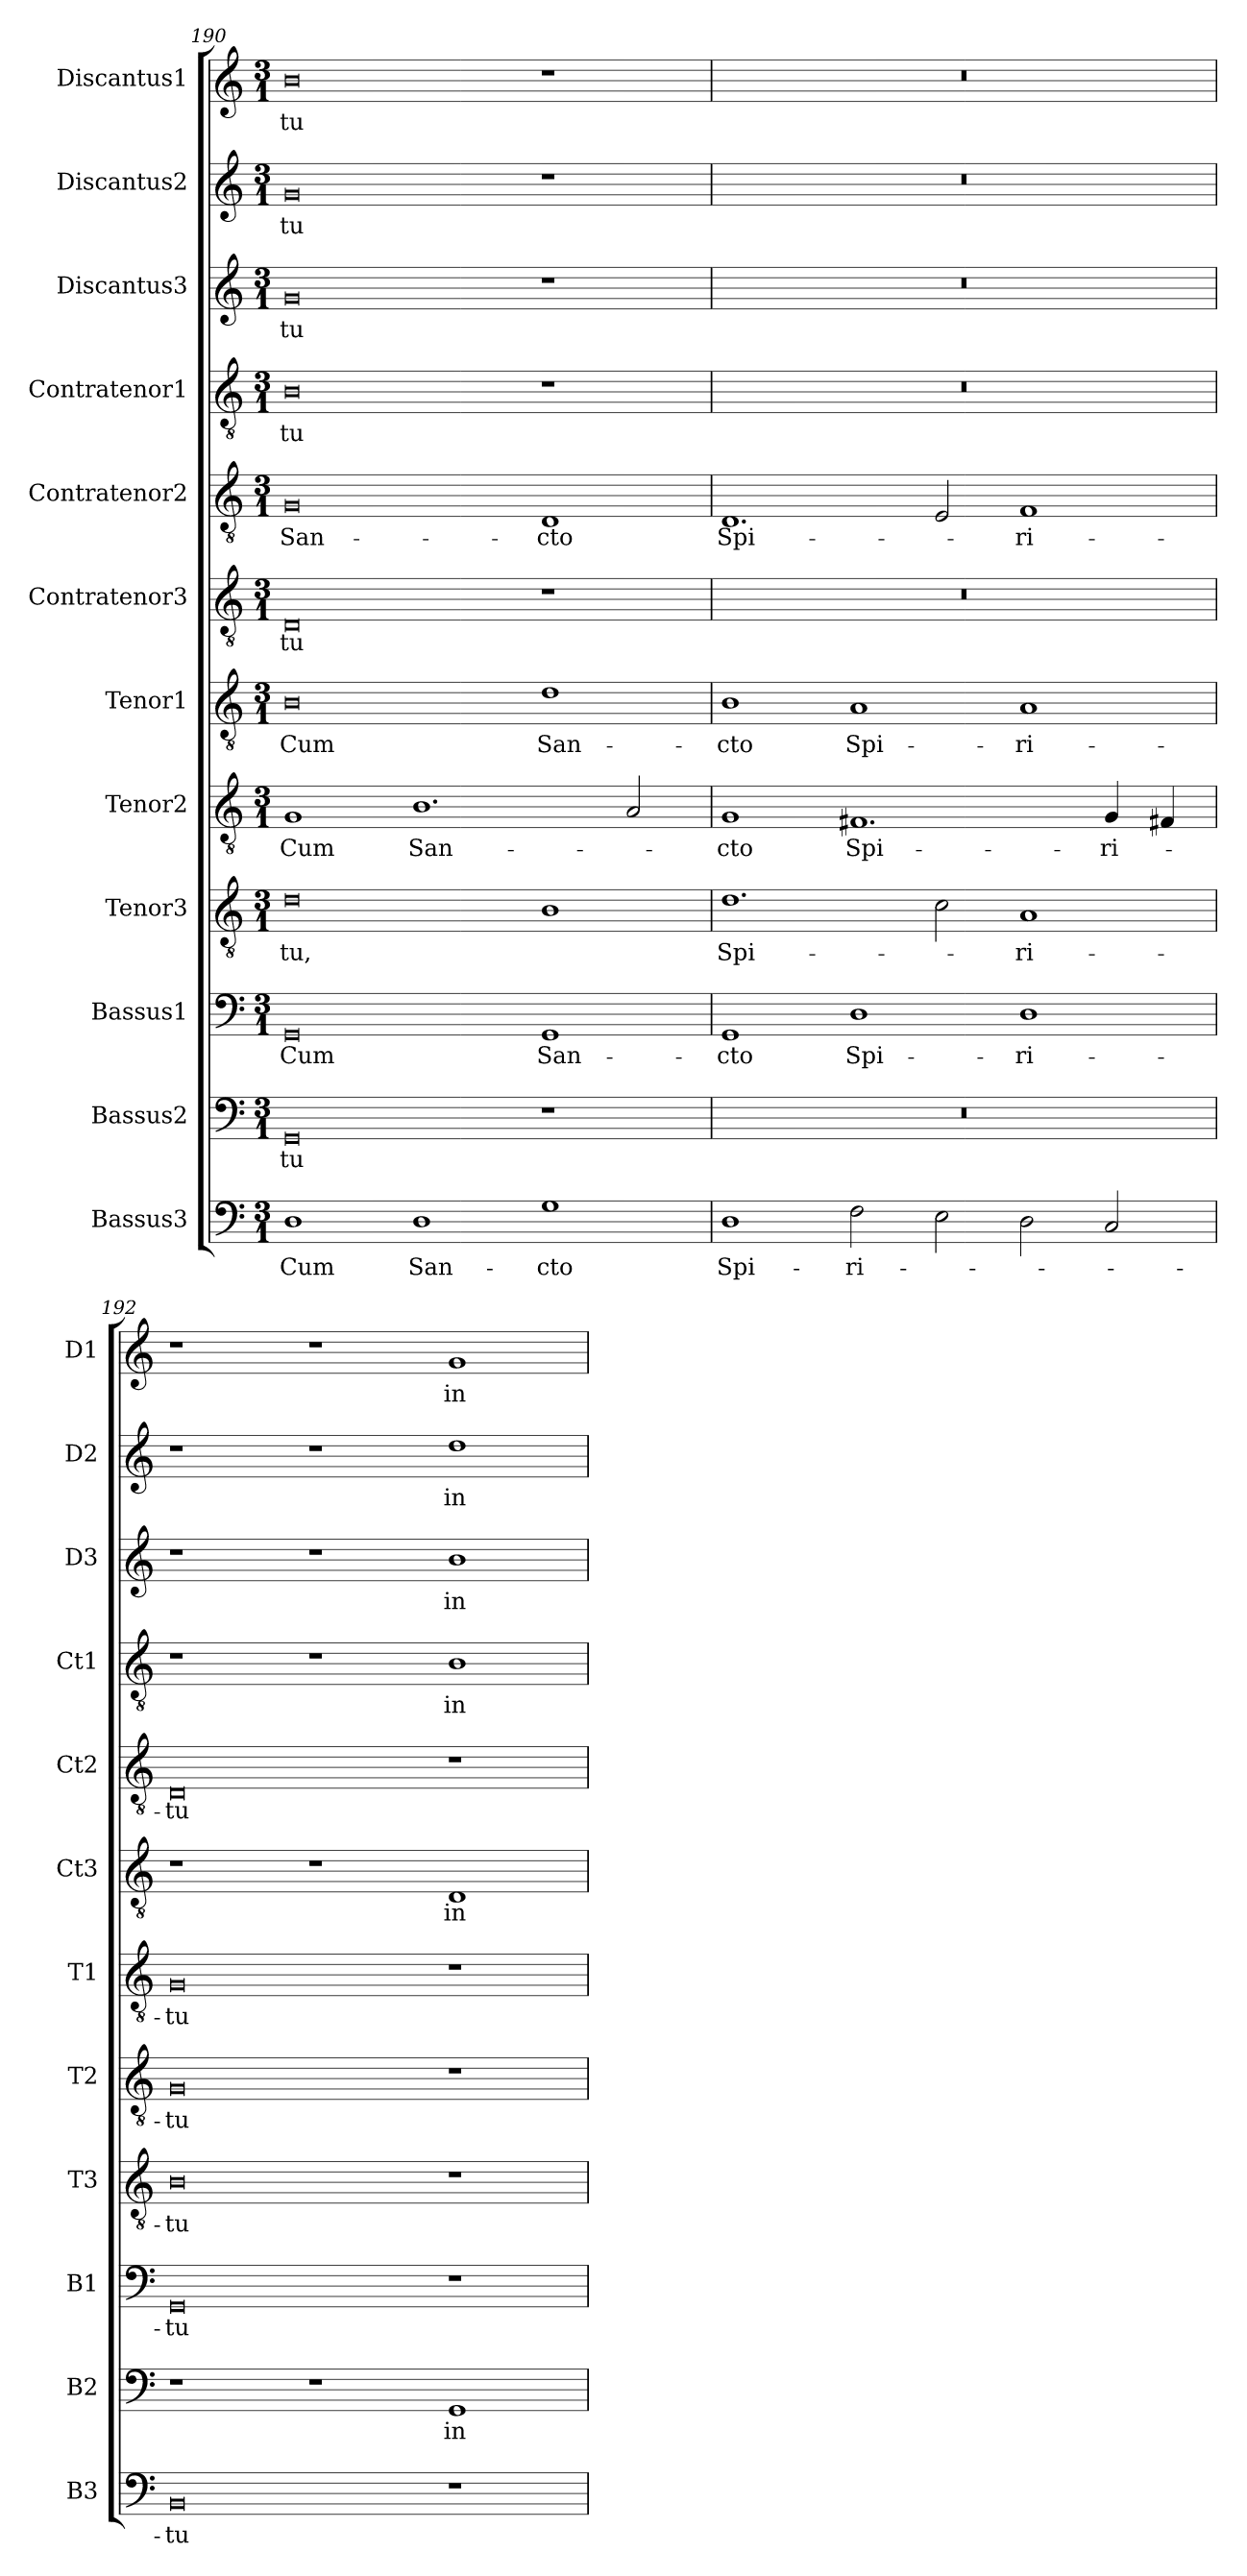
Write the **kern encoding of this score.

**kern	**text	**kern	**text	**kern	**text	**kern	**text	**kern	**text	**kern	**text	**kern	**text	**kern	**text	**kern	**text	**kern	**text	**kern	**text	**kern	**text
*part12	*part12	*part11	*part11	*part10	*part10	*part9	*part9	*part8	*part8	*part7	*part7	*part6	*part6	*part5	*part5	*part4	*part4	*part3	*part3	*part2	*part2	*part1	*part1
*staff12	*staff12	*staff11	*staff11	*staff10	*staff10	*staff9	*staff9	*staff8	*staff8	*staff7	*staff7	*staff6	*staff6	*staff5	*staff5	*staff4	*staff4	*staff3	*staff3	*staff2	*staff2	*staff1	*staff1
*I"Bassus3	*	*I"Bassus2	*	*I"Bassus1	*	*I"Tenor3	*	*I"Tenor2	*	*I"Tenor1	*	*I"Contratenor3	*	*I"Contratenor2	*	*I"Contratenor1	*	*I"Discantus3	*	*I"Discantus2	*	*I"Discantus1	*
*I'B3	*	*I'B2	*	*I'B1	*	*I'T3	*	*I'T2	*	*I'T1	*	*I'Ct3	*	*I'Ct2	*	*I'Ct1	*	*I'D3	*	*I'D2	*	*I'D1	*
*clefF4	*	*clefF4	*	*clefF4	*	*clefGv2	*	*clefGv2	*	*clefGv2	*	*clefGv2	*	*clefGv2	*	*clefGv2	*	*clefG2	*	*clefG2	*	*clefG2	*
*k[]	*	*k[]	*	*k[]	*	*k[]	*	*k[]	*	*k[]	*	*k[]	*	*k[]	*	*k[]	*	*k[]	*	*k[]	*	*k[]	*
*M3/1	*	*M3/1	*	*M3/1	*	*M3/1	*	*M3/1	*	*M3/1	*	*M3/1	*	*M3/1	*	*M3/1	*	*M3/1	*	*M3/1	*	*M3/1	*
=190	=190	=190	=190	=190	=190	=190	=190	=190	=190	=190	=190	=190	=190	=190	=190	=190	=190	=190	=190	=190	=190	=190	=190
1D	Cum	0GG	-tu	0GG	Cum	0d	-tu,	1G	Cum	0B	Cum	0D	-tu	0G	San-	0B	-tu	0g	-tu	0g	-tu	0b	-tu
1D	San-	.	.	.	.	.	.	1.B	San-	.	.	.	.	.	.	.	.	.	.	.	.	.	.
1G	-cto	1r	.	1GG	San-	1B	.	.	.	1d	San-	1r	.	1D	-cto	1r	.	1r	.	1r	.	1r	.
.	.	.	.	.	.	.	.	2A	.	.	.	.	.	.	.	.	.	.	.	.	.	.	.
=191	=191	=191	=191	=191	=191	=191	=191	=191	=191	=191	=191	=191	=191	=191	=191	=191	=191	=191	=191	=191	=191	=191	=191
1D	Spi-	0.r	.	1GG	-cto	1.d	Spi-	1G	-cto	1B	-cto	0.r	.	1.D	Spi-	0.r	.	0.r	.	0.r	.	0.r	.
2F	-ri-	.	.	1D	Spi-	.	.	1.F#X	Spi-	1A	Spi-	.	.	.	.	.	.	.	.	.	.	.	.
2E	.	.	.	.	.	2c	.	.	.	.	.	.	.	2E	.	.	.	.	.	.	.	.	.
2D	.	.	.	1D	-ri-	1A	-ri-	.	.	1A	-ri-	.	.	1F	-ri-	.	.	.	.	.	.	.	.
2C	.	.	.	.	.	.	.	4G	-ri-	.	.	.	.	.	.	.	.	.	.	.	.	.	.
.	.	.	.	.	.	.	.	4F#X	.	.	.	.	.	.	.	.	.	.	.	.	.	.	.
=192	=192	=192	=192	=192	=192	=192	=192	=192	=192	=192	=192	=192	=192	=192	=192	=192	=192	=192	=192	=192	=192	=192	=192
0BB	-tu	1r	.	0GG	-tu	0B	-tu	0G	-tu	0G	-tu	1r	.	0D	-tu	1r	.	1r	.	1r	.	1r	.
.	.	1r	.	.	.	.	.	.	.	.	.	1r	.	.	.	1r	.	1r	.	1r	.	1r	.
1r	.	1GG	in	1r	.	1r	.	1r	.	1r	.	1D	in	1r	.	1B	in	1b	in	1dd	in	1g	in
=	=	=	=	=	=	=	=	=	=	=	=	=	=	=	=	=	=	=	=	=	=	=	=
*-	*-	*-	*-	*-	*-	*-	*-	*-	*-	*-	*-	*-	*-	*-	*-	*-	*-	*-	*-	*-	*-	*-	*-
